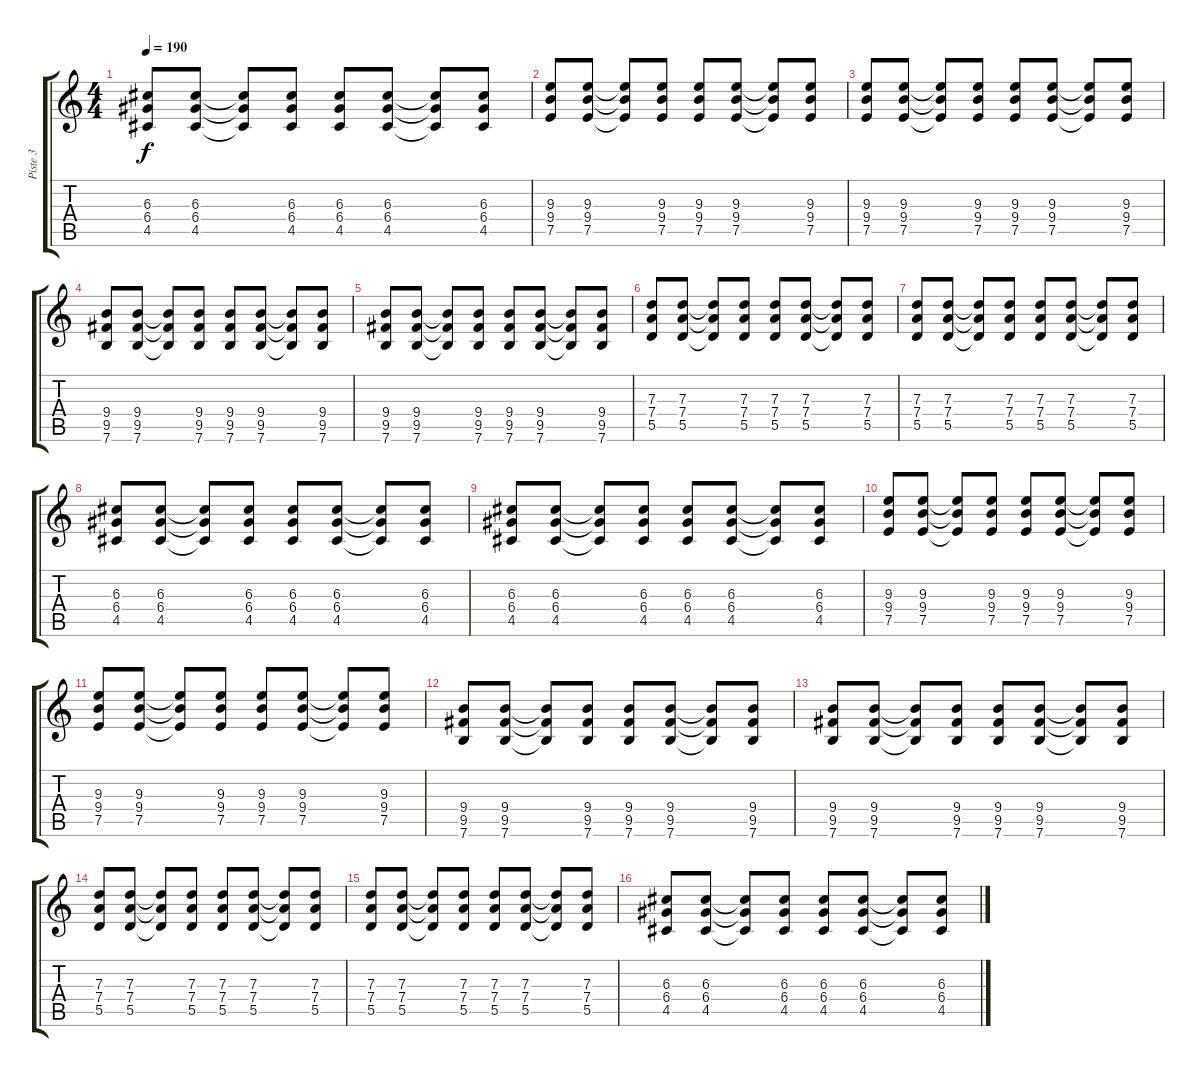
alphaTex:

\track ("Piste 3" "Piste 3") {instrument distortionguitar}
\staff {score tabs}
\tuning (E4 B3 G3 D3 A2 E2) {hide}
\ts (4 4)
\tempo 190
\clef g2
\ks c
(6.3 6.4 4.5).8{dy f} (6.3 6.4 4.5).8 (6.3{t} 6.4{t} 4.5{t}).8 (6.3 6.4 4.5).8 (6.3 6.4 4.5).8 (6.3 6.4 4.5).8 (6.3{t} 6.4{t} 4.5{t}).8 (6.3 6.4 4.5).8 |
(9.3 9.4 7.5).8 (9.3 9.4 7.5).8 (9.3{t} 9.4{t} 7.5{t}).8 (9.3 9.4 7.5).8 (9.3 9.4 7.5).8 (9.3 9.4 7.5).8 (9.3{t} 9.4{t} 7.5{t}).8 (9.3 9.4 7.5).8 |
(9.3 9.4 7.5).8 (9.3 9.4 7.5).8 (9.3{t} 9.4{t} 7.5{t}).8 (9.3 9.4 7.5).8 (9.3 9.4 7.5).8 (9.3 9.4 7.5).8 (9.3{t} 9.4{t} 7.5{t}).8 (9.3 9.4 7.5).8 |
(9.4 9.5 7.6).8 (9.4 9.5 7.6).8 (9.4{t} 9.5{t} 7.6{t}).8 (9.4 9.5 7.6).8 (9.4 9.5 7.6).8 (9.4 9.5 7.6).8 (9.4{t} 9.5{t} 7.6{t}).8 (9.4 9.5 7.6).8 |
(9.4 9.5 7.6).8 (9.4 9.5 7.6).8 (9.4{t} 9.5{t} 7.6{t}).8 (9.4 9.5 7.6).8 (9.4 9.5 7.6).8 (9.4 9.5 7.6).8 (9.4{t} 9.5{t} 7.6{t}).8 (9.4 9.5 7.6).8 |
(7.3 7.4 5.5).8 (7.3 7.4 5.5).8 (7.3{t} 7.4{t} 5.5{t}).8 (7.3 7.4 5.5).8 (7.3 7.4 5.5).8 (7.3 7.4 5.5).8 (7.3{t} 7.4{t} 5.5{t}).8 (7.3 7.4 5.5).8 |
(7.3 7.4 5.5).8 (7.3 7.4 5.5).8 (7.3{t} 7.4{t} 5.5{t}).8 (7.3 7.4 5.5).8 (7.3 7.4 5.5).8 (7.3 7.4 5.5).8 (7.3{t} 7.4{t} 5.5{t}).8 (7.3 7.4 5.5).8 |
(6.3 6.4 4.5).8 (6.3 6.4 4.5).8 (6.3{t} 6.4{t} 4.5{t}).8 (6.3 6.4 4.5).8 (6.3 6.4 4.5).8 (6.3 6.4 4.5).8 (6.3{t} 6.4{t} 4.5{t}).8 (6.3 6.4 4.5).8 |
(6.3 6.4 4.5).8 (6.3 6.4 4.5).8 (6.3{t} 6.4{t} 4.5{t}).8 (6.3 6.4 4.5).8 (6.3 6.4 4.5).8 (6.3 6.4 4.5).8 (6.3{t} 6.4{t} 4.5{t}).8 (6.3 6.4 4.5).8 |
(9.3 9.4 7.5).8 (9.3 9.4 7.5).8 (9.3{t} 9.4{t} 7.5{t}).8 (9.3 9.4 7.5).8 (9.3 9.4 7.5).8 (9.3 9.4 7.5).8 (9.3{t} 9.4{t} 7.5{t}).8 (9.3 9.4 7.5).8 |
(9.3 9.4 7.5).8 (9.3 9.4 7.5).8 (9.3{t} 9.4{t} 7.5{t}).8 (9.3 9.4 7.5).8 (9.3 9.4 7.5).8 (9.3 9.4 7.5).8 (9.3{t} 9.4{t} 7.5{t}).8 (9.3 9.4 7.5).8 |
(9.4 9.5 7.6).8 (9.4 9.5 7.6).8 (9.4{t} 9.5{t} 7.6{t}).8 (9.4 9.5 7.6).8 (9.4 9.5 7.6).8 (9.4 9.5 7.6).8 (9.4{t} 9.5{t} 7.6{t}).8 (9.4 9.5 7.6).8 |
(9.4 9.5 7.6).8 (9.4 9.5 7.6).8 (9.4{t} 9.5{t} 7.6{t}).8 (9.4 9.5 7.6).8 (9.4 9.5 7.6).8 (9.4 9.5 7.6).8 (9.4{t} 9.5{t} 7.6{t}).8 (9.4 9.5 7.6).8 |
(7.3 7.4 5.5).8 (7.3 7.4 5.5).8 (7.3{t} 7.4{t} 5.5{t}).8 (7.3 7.4 5.5).8 (7.3 7.4 5.5).8 (7.3 7.4 5.5).8 (7.3{t} 7.4{t} 5.5{t}).8 (7.3 7.4 5.5).8 |
(7.3 7.4 5.5).8 (7.3 7.4 5.5).8 (7.3{t} 7.4{t} 5.5{t}).8 (7.3 7.4 5.5).8 (7.3 7.4 5.5).8 (7.3 7.4 5.5).8 (7.3{t} 7.4{t} 5.5{t}).8 (7.3 7.4 5.5).8 |
(6.3 6.4 4.5).8 (6.3 6.4 4.5).8 (6.3{t} 6.4{t} 4.5{t}).8 (6.3 6.4 4.5).8 (6.3 6.4 4.5).8 (6.3 6.4 4.5).8 (6.3{t} 6.4{t} 4.5{t}).8 (6.3 6.4 4.5).8
